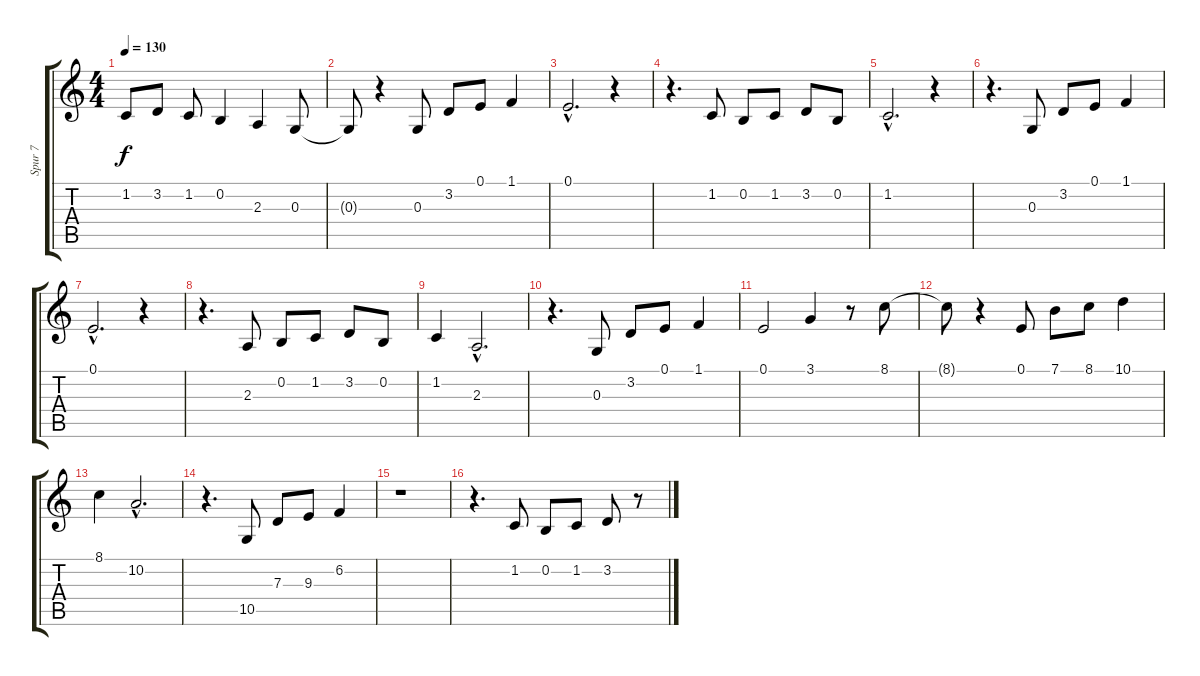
\track ("Spur 7" "Spur 7") {instrument acousticgrandpiano}
\staff {score tabs}
\tuning (E4 B3 G3 D3 A2 E2) {hide}
\ts (4 4)
\tempo 130
\clef g2
\ks c
1.2.8{dy f} 3.2.8 1.2.8 0.2.4 2.3.4 0.3.8 |
0.3{t}.8 r.4 0.3.8 3.2.8 0.1.8 1.1.4 |
0.1{hac}.2{d} r.4 |
r.4{d} 1.2.8 0.2.8 1.2.8 3.2.8 0.2.8 |
1.2{hac}.2{d} r.4 |
r.4{d} 0.3.8 3.2.8 0.1.8 1.1.4 |
0.1{hac}.2{d} r.4 |
r.4{d} 2.3.8 0.2.8 1.2.8 3.2.8 0.2.8 |
1.2.4 2.3{hac}.2{d} |
r.4{d} 0.3.8 3.2.8 0.1.8 1.1.4 |
0.1.2 3.1.4 r.8 8.1.8 |
8.1{t}.8 r.4 0.1.8 7.1.8 8.1.8 10.1.4 |
8.1.4 10.2{hac}.2{d} |
r.4{d} 10.5.8 7.3.8 9.3.8 6.2.4 |
r.1 |
r.4{d} 1.2.8 0.2.8 1.2.8 3.2.8 r.8
